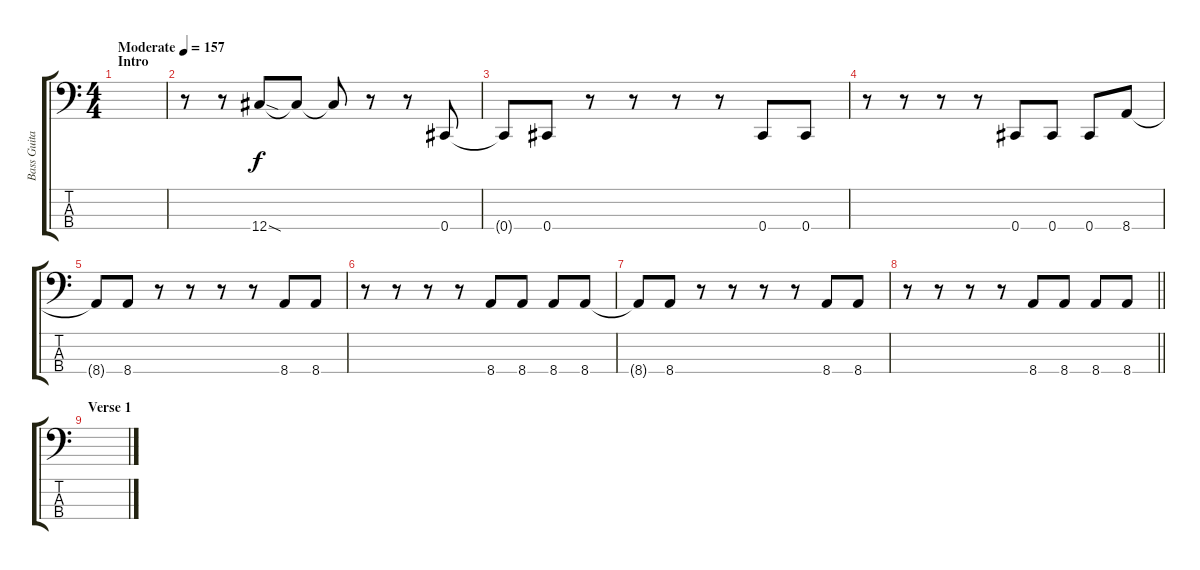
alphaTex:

\track ("Bass Guitar" "Bass Guita") {instrument electricbassfinger}
\staff {score tabs}
\tuning (Gb2 Db2 Ab1 Db1) {hide}
\ts (4 4)
\section ("" "Intro")
\tempo (157 "Moderate")
\clef f4
\ks c
|
r.8 r.8 12.4{sod}.8 12.4{t}.8 12.4{t}.8 r.8 r.8 0.4.8 |
0.4{t}.8 0.4.8 r.8 r.8 r.8 r.8 0.4.8 0.4.8 |
r.8 r.8 r.8 r.8 0.4.8 0.4.8 0.4.8 8.4.8 |
8.4{t}.8 8.4.8 r.8 r.8 r.8 r.8 8.4.8 8.4.8 |
r.8 r.8 r.8 r.8 8.4.8 8.4.8 8.4.8 8.4.8 |
8.4{t}.8 8.4.8 r.8 r.8 r.8 r.8 8.4.8 8.4.8 |
\barLineRight lightlight
r.8 r.8 r.8 r.8 8.4.8 8.4.8 8.4.8 8.4.8 |
\section ("" "Verse 1")
